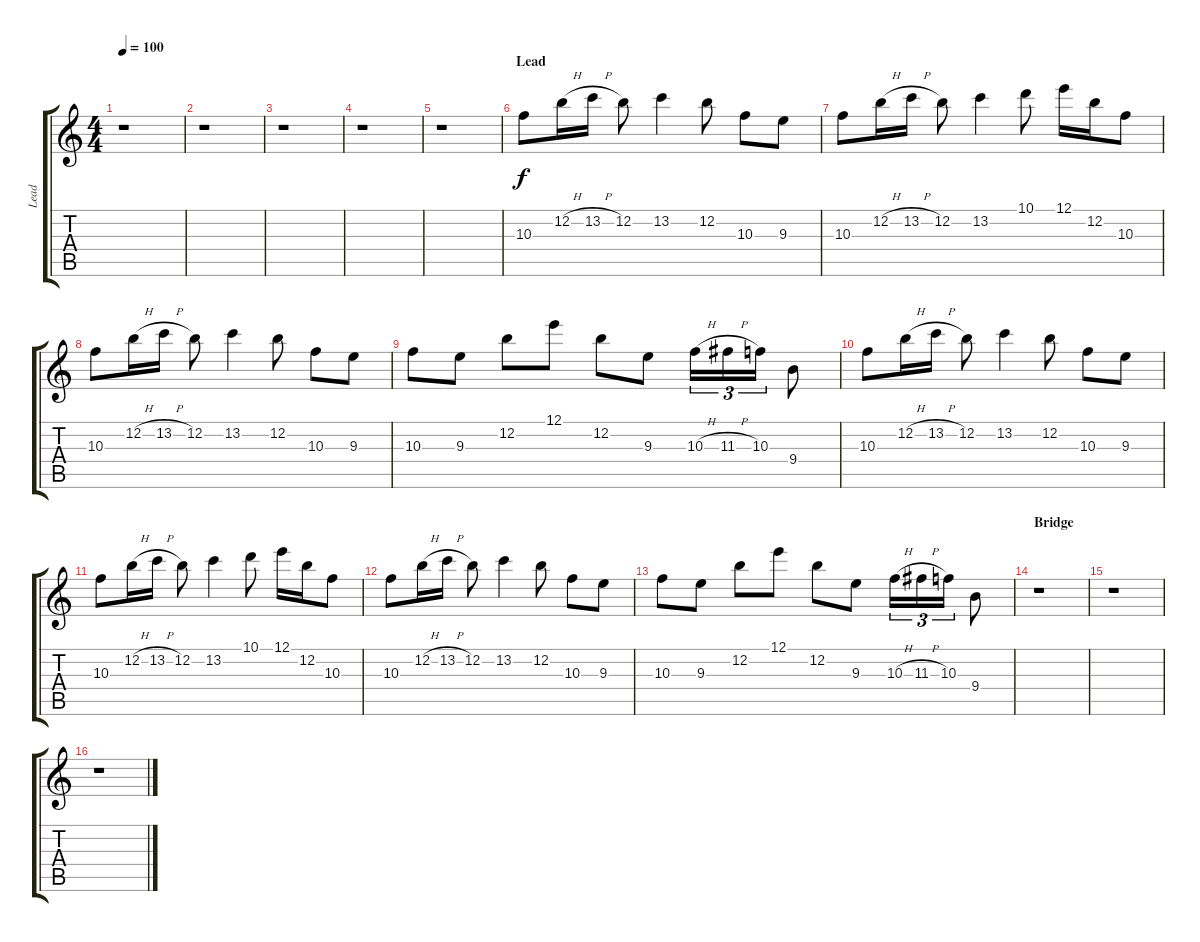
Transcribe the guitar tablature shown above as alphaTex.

\track ("Lead" "Lead") {instrument overdrivenguitar}
\staff {score tabs}
\tuning (E4 B3 G3 D3 A2 E2) {hide}
\ts (4 4)
\tempo 100
\clef g2
\ks c
r.1{dy f} |
r.1 |
r.1 |
r.1 |
r.1 |
\section ("" "Lead")
10.3.8 12.2{h}.16 13.2{h}.16 12.2.8 13.2.4 12.2.8 10.3.8 9.3.8 |
10.3.8 12.2{h}.16 13.2{h}.16 12.2.8 13.2.4 10.1.8 12.1.16 12.2.16 10.3.8 |
10.3.8 12.2{h}.16 13.2{h}.16 12.2.8 13.2.4 12.2.8 10.3.8 9.3.8 |
10.3.8 9.3.8 12.2.8 12.1.8 12.2.8 9.3.8 10.3{h}.16{tu (3 2)} 11.3{h}.16{tu (3 2)} 10.3.16{tu (3 2)} 9.4.8 |
10.3.8 12.2{h}.16 13.2{h}.16 12.2.8 13.2.4 12.2.8 10.3.8 9.3.8 |
10.3.8 12.2{h}.16 13.2{h}.16 12.2.8 13.2.4 10.1.8 12.1.16 12.2.16 10.3.8 |
10.3.8 12.2{h}.16 13.2{h}.16 12.2.8 13.2.4 12.2.8 10.3.8 9.3.8 |
10.3.8 9.3.8 12.2.8 12.1.8 12.2.8 9.3.8 10.3{h}.16{tu (3 2)} 11.3{h}.16{tu (3 2)} 10.3.16{tu (3 2)} 9.4.8 |
\section ("" "Bridge")
r.1 |
r.1 |
r.1
